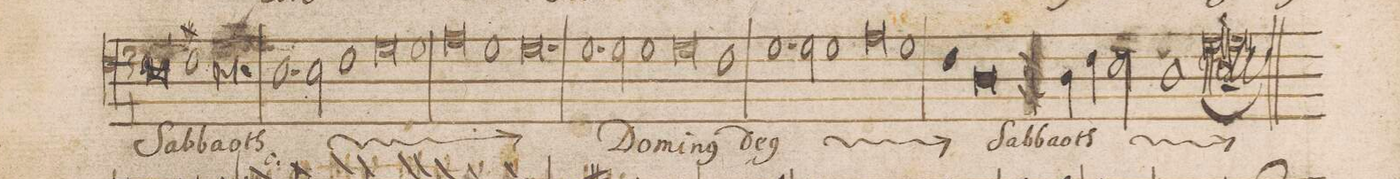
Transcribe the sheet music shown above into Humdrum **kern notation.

**kern	**text
*I"ALTVS	*
*clefC4	*
*k[]	*
*met(C|)	*
*M3/1	*
0B	Sab-
1c	-ba-
=10	=10
0.B	-oth
=11	=11
*	*ij
1.B	Do-
2B\	-mi-
1c	-n(us)
=12	=12
0d	De-
1d	-(us)
=13	=13
0e	Sab-
1d	-ba-
=14	=14
0.d	-oth
*	*Xij
=15	=15
1.d	Do-
2d\	-mi-
1d	-n(us)
=16	=16
0d	de-
1c	-(us)
=17	=17
*	*ij
1.d	Do-
2d\	-mi-
1d	-nus
=18	=18
0e	De-
1d	-us
*	*Xij
=19	=19
*col	*
1c	Sab-
0A	-ba-
*Xcol	*
=20	=20
*yyM2/1	*
*yymet(C|)	*
4A\	-oth
4c\	.
*	*ij
2B\	Sab-
1A	-ba-
=21	=21
0d;>	-oth
*	*Xij
=22||	=22||
*M3/1	*
*-	*-
